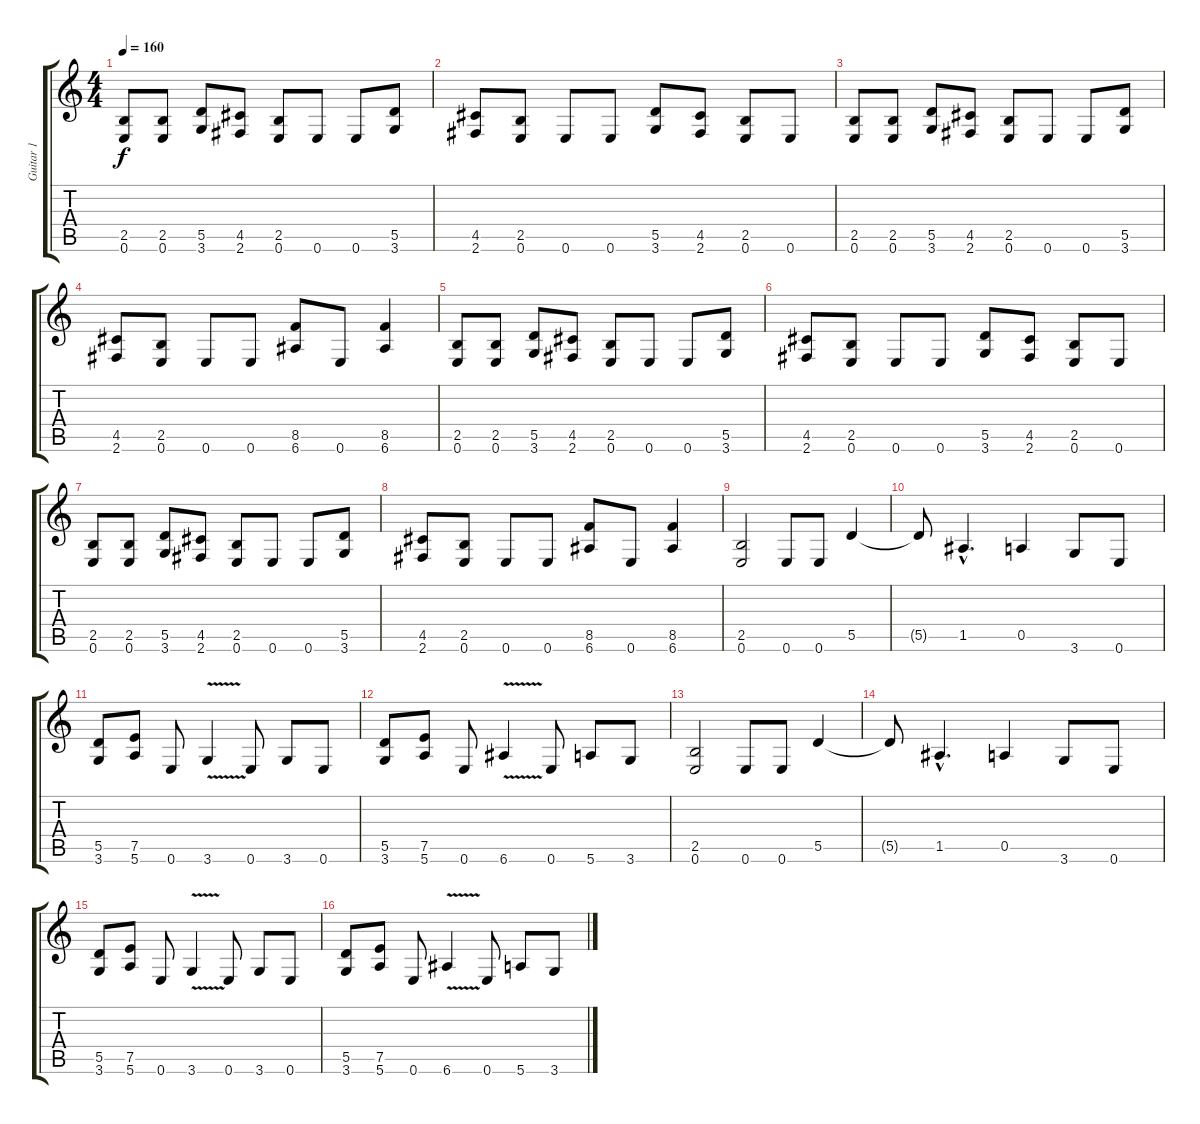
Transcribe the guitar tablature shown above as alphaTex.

\track ("Guitar 1" "Guitar 1") {instrument overdrivenguitar}
\staff {score tabs}
\tuning (E4 B3 G3 D3 A2 E2) {hide}
\ts (4 4)
\tempo 160
\clef g2
\ks c
(2.5 0.6).8{dy f} (2.5 0.6).8 (5.5 3.6).8 (4.5 2.6).8 (2.5 0.6).8 0.6.8 0.6.8 (5.5 3.6).8 |
(4.5 2.6).8 (2.5 0.6).8 0.6.8 0.6.8 (5.5 3.6).8 (4.5 2.6).8 (2.5 0.6).8 0.6.8 |
(2.5 0.6).8 (2.5 0.6).8 (5.5 3.6).8 (4.5 2.6).8 (2.5 0.6).8 0.6.8 0.6.8 (5.5 3.6).8 |
(4.5 2.6).8 (2.5 0.6).8 0.6.8 0.6.8 (8.5 6.6).8 0.6.8 (8.5 6.6).4 |
(2.5 0.6).8 (2.5 0.6).8 (5.5 3.6).8 (4.5 2.6).8 (2.5 0.6).8 0.6.8 0.6.8 (5.5 3.6).8 |
(4.5 2.6).8 (2.5 0.6).8 0.6.8 0.6.8 (5.5 3.6).8 (4.5 2.6).8 (2.5 0.6).8 0.6.8 |
(2.5 0.6).8 (2.5 0.6).8 (5.5 3.6).8 (4.5 2.6).8 (2.5 0.6).8 0.6.8 0.6.8 (5.5 3.6).8 |
(4.5 2.6).8 (2.5 0.6).8 0.6.8 0.6.8 (8.5 6.6).8 0.6.8 (8.5 6.6).4 |
(2.5 0.6).2 0.6.8 0.6.8 5.5.4 |
5.5{t}.8 1.5{hac}.4{d} 0.5.4 3.6.8 0.6.8 |
(5.5 3.6).8 (7.5 5.6).8 0.6.8 3.6{v}.4 0.6.8 3.6.8 0.6.8 |
(5.5 3.6).8 (7.5 5.6).8 0.6.8 6.6{v}.4 0.6.8 5.6.8 3.6.8 |
(2.5 0.6).2 0.6.8 0.6.8 5.5.4 |
5.5{t}.8 1.5{hac}.4{d} 0.5.4 3.6.8 0.6.8 |
(5.5 3.6).8 (7.5 5.6).8 0.6.8 3.6{v}.4 0.6.8 3.6.8 0.6.8 |
(5.5 3.6).8 (7.5 5.6).8 0.6.8 6.6{v}.4 0.6.8 5.6.8 3.6.8
